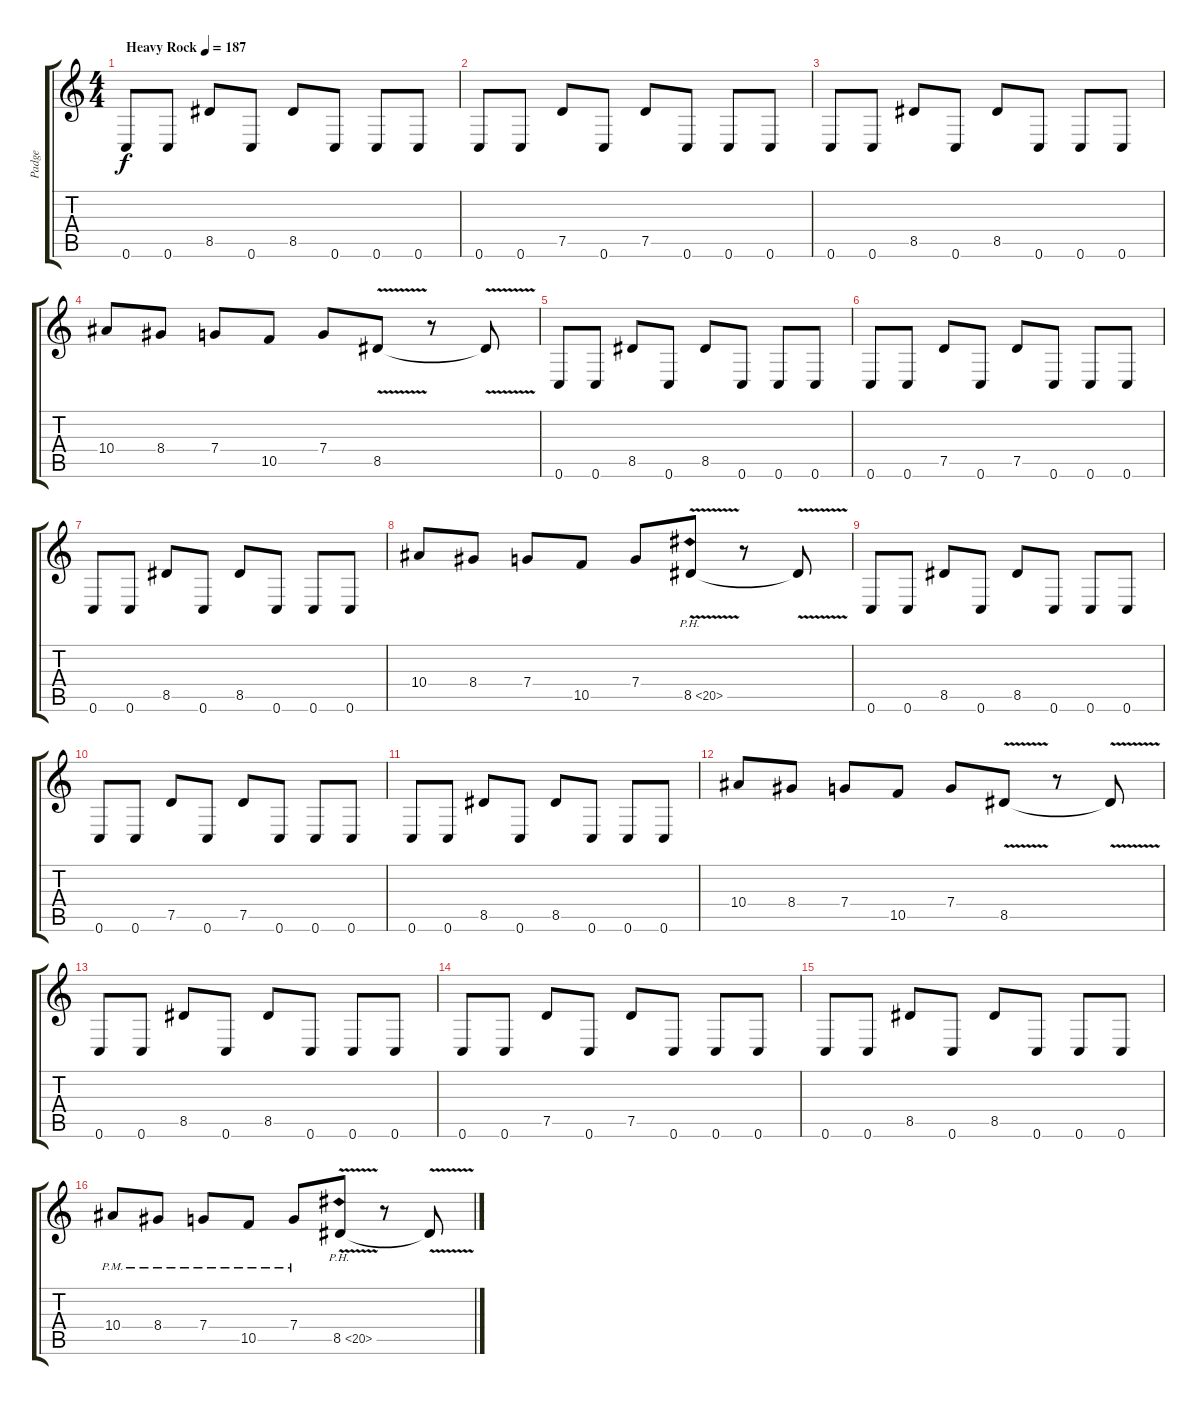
\track ("Padge" "Padge") {instrument distortionguitar}
\staff {score tabs}
\tuning (D4 A3 F3 C3 G2 C2) {hide}
\ts (4 4)
\tempo (187 "Heavy Rock")
\clef g2
\ks c
0.6.8{dy f instrument distortionguitar} 0.6.8 8.5.8 0.6.8 8.5.8 0.6.8 0.6.8 0.6.8 |
0.6.8 0.6.8 7.5.8 0.6.8 7.5.8 0.6.8 0.6.8 0.6.8 |
0.6.8 0.6.8 8.5.8 0.6.8 8.5.8 0.6.8 0.6.8 0.6.8 |
10.4.8 8.4.8 7.4.8 10.5.8 7.4.8 8.5{v}.8 r.8 8.5{t}.8 |
0.6.8 0.6.8 8.5.8 0.6.8 8.5.8 0.6.8 0.6.8 0.6.8 |
0.6.8 0.6.8 7.5.8 0.6.8 7.5.8 0.6.8 0.6.8 0.6.8 |
0.6.8 0.6.8 8.5.8 0.6.8 8.5.8 0.6.8 0.6.8 0.6.8 |
10.4.8 8.4.8 7.4.8 10.5.8 7.4.8 8.5{ph 12 v}.8 r.8 8.5{t}.8 |
0.6.8 0.6.8 8.5.8 0.6.8 8.5.8 0.6.8 0.6.8 0.6.8 |
0.6.8 0.6.8 7.5.8 0.6.8 7.5.8 0.6.8 0.6.8 0.6.8 |
0.6.8 0.6.8 8.5.8 0.6.8 8.5.8 0.6.8 0.6.8 0.6.8 |
10.4.8 8.4.8 7.4.8 10.5.8 7.4.8 8.5{v}.8 r.8 8.5{t}.8 |
0.6.8 0.6.8 8.5.8 0.6.8 8.5.8 0.6.8 0.6.8 0.6.8 |
0.6.8 0.6.8 7.5.8 0.6.8 7.5.8 0.6.8 0.6.8 0.6.8 |
0.6.8 0.6.8 8.5.8 0.6.8 8.5.8 0.6.8 0.6.8 0.6.8 |
10.4{pm}.8 8.4{pm}.8 7.4{pm}.8 10.5{pm}.8 7.4{pm}.8 8.5{ph 12 v}.8 r.8 8.5{t}.8
